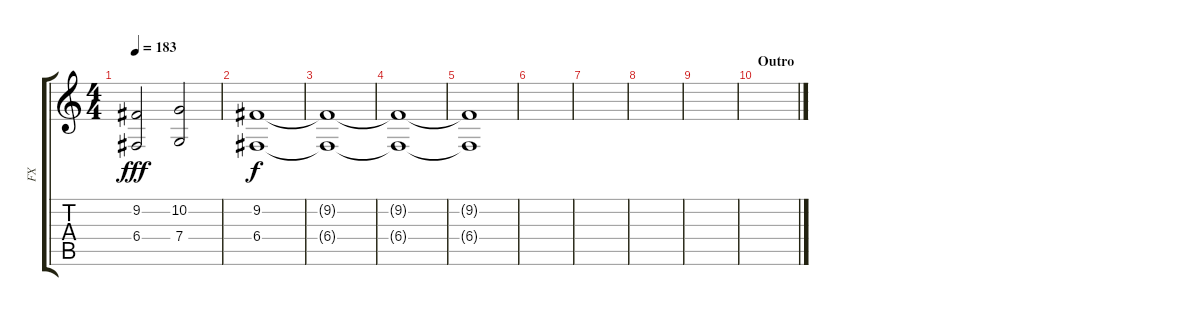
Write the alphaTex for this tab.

\track ("FX" "FX") {instrument stringensemble1}
\staff {score tabs}
\tuning (D4 A3 F3 C3 G2 C2) {hide}
\ts (4 4)
\tempo 183
\clef g2
\ks c
(9.2 6.4).2{dy fff} (10.2 7.4).2 |
(9.2 6.4).1{dy f} |
(9.2{t} 6.4{t}).1 |
(9.2{t} 6.4{t}).1 |
(9.2{t} 6.4{t}).1 |
|
|
|
|
\section ("" "Outro")
